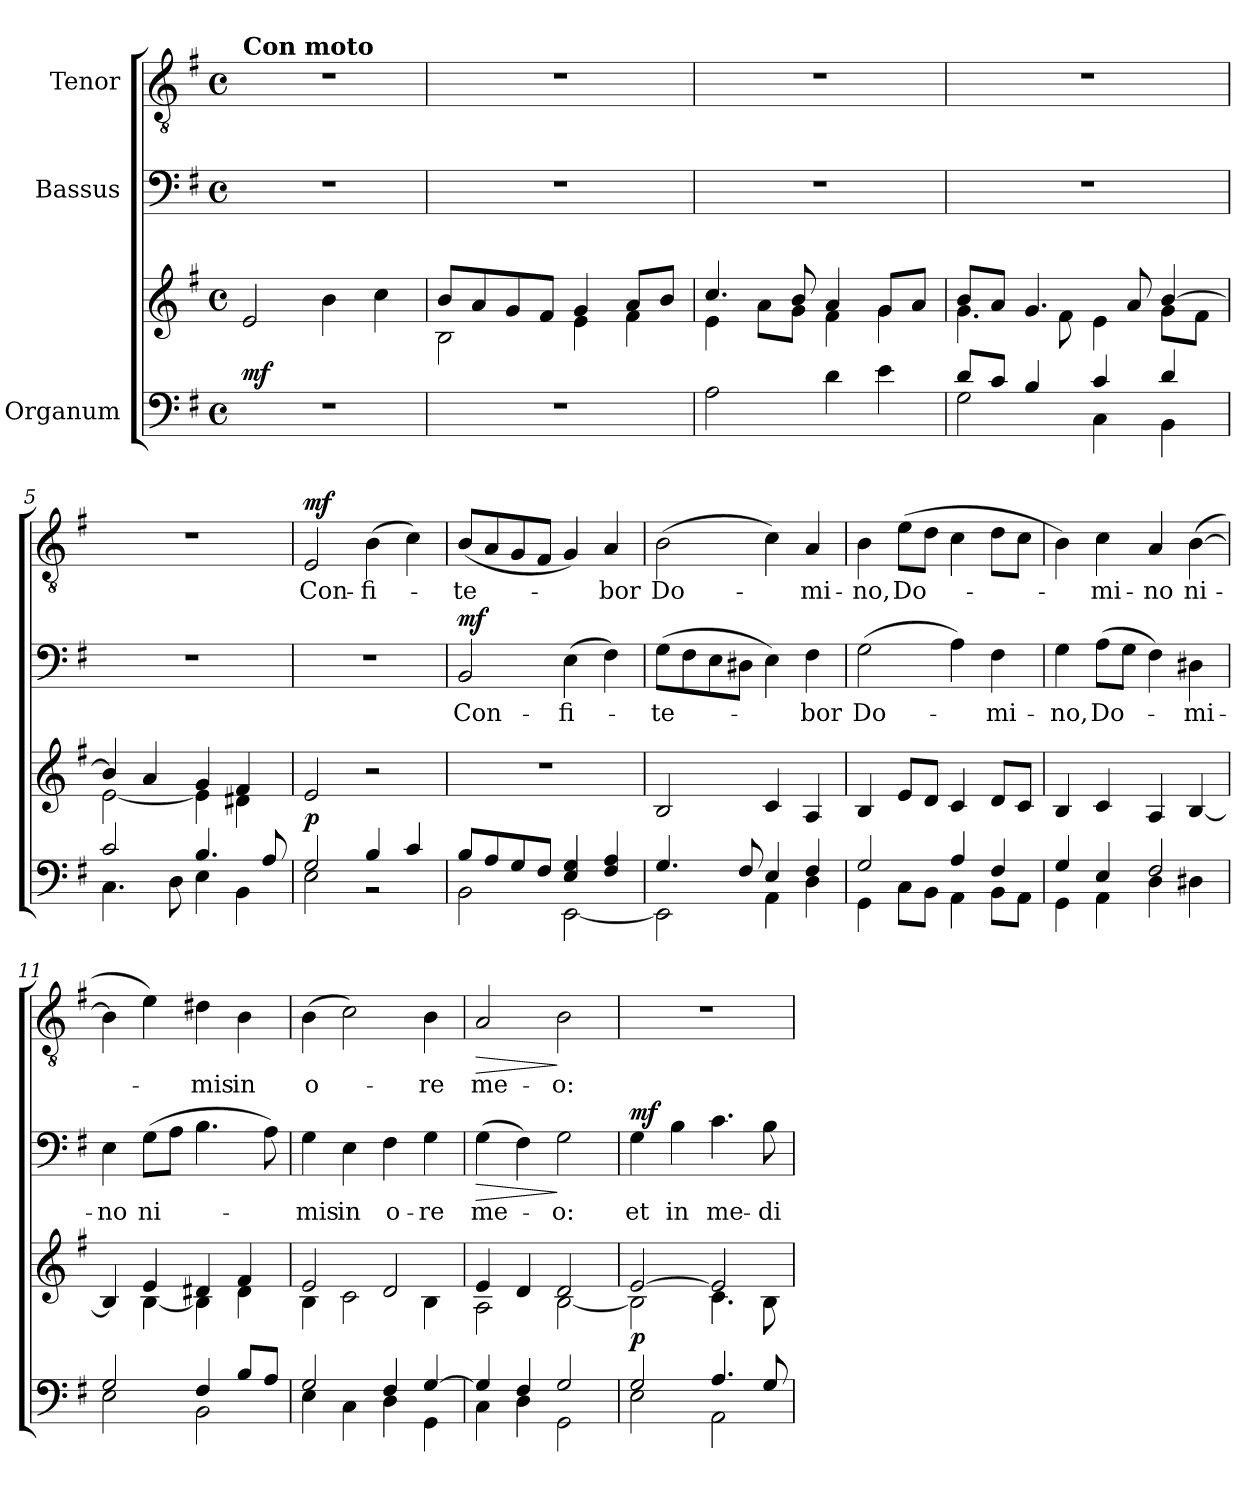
**kern	**kern	**dynam	**kern	**text	**dynam	**kern	**text	**dynam
*part3	*part3	*part3	*part2	*part2	*part2	*part1	*part1	*part1
*staff4	*staff3	*staff3/4	*staff2	*staff2	*staff2	*staff1	*staff1	*staff1
*I"Organum	*	*	*I"Bassus	*	*	*I"Tenor	*	*
*clefF4	*clefG2	*	*clefF4	*	*	*clefGv2	*	*
*k[f#]	*k[f#]	*	*k[f#]	*	*	*k[f#]	*	*
*M4/4	*M4/4	*	*M4/4	*	*	*M4/4	*	*
*met(c)	*met(c)	*	*met(c)	*	*	*met(c)	*	*
=1	=1	=1	=1	=1	=1	=1	=1	=1
!	!	!	!	!	!	!LO:TX:a:B:t=Con moto	!	!
!	!	!LO:DY:a=2	!	!	!	!	!	!
1r	2e/	mf	1r	.	.	1r	.	.
.	4b\	.	.	.	.	.	.	.
.	4cc\	.	.	.	.	.	.	.
=2	=2	=2	=2	=2	=2	=2	=2	=2
*	*^	*	*	*	*	*	*	*
1r	8b/L	2B\	.	1r	.	.	1r	.	.
.	8a/	.	.	.	.	.	.	.	.
.	8g/	.	.	.	.	.	.	.	.
.	8f#/J	.	.	.	.	.	.	.	.
.	4g/	4e\	.	.	.	.	.	.	.
.	8a/L	4f#\	.	.	.	.	.	.	.
.	8b/J	.	.	.	.	.	.	.	.
=3	=3	=3	=3	=3	=3	=3	=3	=3	=3
2A\	4.cc/	4e\	.	1r	.	.	1r	.	.
.	.	8a\L	.	.	.	.	.	.	.
.	8b/	8g\J	.	.	.	.	.	.	.
4d\	4a/	4f#\	.	.	.	.	.	.	.
4e\	8g/L	4g\	.	.	.	.	.	.	.
.	8a/J	.	.	.	.	.	.	.	.
=4	=4	=4	=4	=4	=4	=4	=4	=4	=4
*^	*	*	*	*	*	*	*	*	*
8d/L	2G\	8b/L	4.g\	.	1r	.	.	1r	.	.
8c/J	.	8a/J	.	.	.	.	.	.	.	.
4B/	.	4.g/	.	.	.	.	.	.	.	.
.	.	.	8f#\	.	.	.	.	.	.	.
4c/	4C\	.	4e\	.	.	.	.	.	.	.
.	.	8a/	.	.	.	.	.	.	.	.
4d/	4BB\	[4b/	8g\L	.	.	.	.	.	.	.
.	.	.	8f#\J	.	.	.	.	.	.	.
!!LO:LB:g=z
=5	=5	=5	=5	=5	=5	=5	=5	=5	=5	=5
2c/	4.C\	4b/]	[2e\	.	1r	.	.	1r	.	.
.	.	4a/	.	.	.	.	.	.	.	.
.	8D\	.	.	.	.	.	.	.	.	.
4.B/	4E\	4g/	4e\]	.	.	.	.	.	.	.
.	4BB\	4f#/	4d#X\	.	.	.	.	.	.	.
8A/	.	.	.	.	.	.	.	.	.	.
*	*	*v	*v	*	*	*	*	*	*	*
=6	=6	=6	=6	=6	=6	=6	=6	=6	=6
!	!	!	!LO:DY:a=2	!	!	!	!	!LO:LY:b	!LO:DY:a
2G/	2E\	2e/	p	1r	.	.	2E/	Con-	mf
!	!	!	!	!	!	!	!	!LO:LY:b	!
4B/	2r	2r	.	.	.	.	(4B\	-fi-	.
4c/	.	.	.	.	.	.	4c\)	.	.
=7	=7	=7	=7	=7	=7	=7	=7	=7	=7
!	!	!	!	!	!LO:LY:b	!LO:DY:a	!	!LO:LY:b	!
8B/L	2BB\	1r	.	2BB/	Con-	mf	(8B/L	-te-	.
8A/	.	.	.	.	.	.	8A/	.	.
8G/	.	.	.	.	.	.	8G/	.	.
8F#/J	.	.	.	.	.	.	8F#/J	.	.
!	!	!	!	!	!LO:LY:b	!	!	!	!
4E/ 4G/	[2EE\	.	.	(4E\	-fi-	.	4G/)	.	.
!	!	!	!	!	!	!	!	!LO:LY:b	!
4F#/ 4A/	.	.	.	4F#\)	.	.	4A/	-bor	.
=8	=8	=8	=8	=8	=8	=8	=8	=8	=8
!	!	!	!	!	!LO:LY:b	!	!	!LO:LY:b	!
4.G/	2EE\]	2B/	.	(8G\L	-te-	.	(2B\	Do-	.
.	.	.	.	8F#\	.	.	.	.	.
.	.	.	.	8E\	.	.	.	.	.
8F#/	.	.	.	8D#X\J	.	.	.	.	.
4E/	4AA\	4c/	.	4E\)	.	.	4c\)	.	.
!	!	!	!	!	!LO:LY:b	!	!	!LO:LY:b	!
4F#/	4D\	4A/	.	4F#\	-bor	.	4A/	-mi-	.
=9	=9	=9	=9	=9	=9	=9	=9	=9	=9
!	!	!	!	!	!LO:LY:b	!	!	!LO:LY:b	!
2G/	4GG\	4B/	.	(2G\	Do-	.	4B\	-no,	.
!	!	!	!	!	!	!	!	!LO:LY:b	!
.	8C\L	8e/L	.	.	.	.	(8e\L	Do-	.
.	8BB\J	8d/J	.	.	.	.	8d\J	.	.
4A/	4AA\	4c/	.	4A\)	.	.	4c\	.	.
!	!	!	!	!	!LO:LY:b	!	!	!	!
4F#/	8BB\L	8d/L	.	4F#\	-mi-	.	8d\L	.	.
.	8AA\J	8c/J	.	.	.	.	8c\J	.	.
!!LO:LB:g=z
=10	=10	=10	=10	=10	=10	=10	=10	=10	=10
!	!	!	!	!	!LO:LY:b	!	!	!	!
4G/	4GG\	4B/	.	4G\	-no,	.	4B\)	.	.
!	!	!	!	!	!LO:LY:b	!	!	!LO:LY:b	!
4E/	4AA\	4c/	.	(8A\L	Do-	.	4c\	-mi-	.
.	.	.	.	8G\J	.	.	.	.	.
!	!	!	!	!	!	!	!	!LO:LY:b	!
2F#/	4D\	4A/	.	4F#\)	.	.	4A/	-no	.
!	!	!	!	!	!LO:LY:b	!	!	!LO:LY:b	!
.	4D#X\	[4B/	.	4D#X\	-mi-	.	([4B\	ni-	.
=11	=11	=11	=11	=11	=11	=11	=11	=11	=11
*	*	*^	*	*	*	*	*	*	*
!	!	!	!	!	!	!LO:LY:b	!	!	!	!
2G/	2E\	4B/]	4ryy	.	4E\	-no	.	4B\]	.	.
!	!	!	!	!	!	!LO:LY:b	!	!	!	!
.	.	4e/	[4B\	.	(8G\L	ni-	.	4e\)	.	.
.	.	.	.	.	8A\J	.	.	.	.	.
!	!	!	!	!	!	!	!	!	!LO:LY:b	!
4F#/	2BB\	4d#X/	4B\]	.	4.B\	.	.	4d#X\	-mis	.
!	!	!	!	!	!	!	!	!	!LO:LY:b	!
8B/L	.	4f#/	4d#\	.	.	.	.	4B\	in	.
8A/J	.	.	.	.	8A\)	.	.	.	.	.
=12	=12	=12	=12	=12	=12	=12	=12	=12	=12	=12
!	!	!	!	!	!	!LO:LY:b	!	!	!LO:LY:b	!
2G/	4E\	2e/	4B\	.	4G\	-mis	.	(4B\	o-	.
!	!	!	!	!	!	!LO:LY:b	!	!	!	!
.	4C\	.	2c\	.	4E\	in	.	2c\)	.	.
!	!	!	!	!	!	!LO:LY:b	!	!	!	!
4F#/	4D\	2d/	.	.	4F#\	o-	.	.	.	.
!	!	!	!	!	!	!LO:LY:b	!	!	!LO:LY:b	!
[4G/	4GG\	.	4B\	.	4G\	-re	.	4B\	-re	.
=13	=13	=13	=13	=13	=13	=13	=13	=13	=13	=13
!	!	!	!	!	!	!LO:LY:b	!LO:HP:b	!	!LO:LY:b	!LO:HP:b
4G/]	4C\	4e/	2A\	.	(4G\	me-	>	2A/	me-	>
4F#/	4D\	4d/	.	.	4F#\)	.	.	.	.	.
!	!	!	!	!	!	!LO:LY:b	!	!	!LO:LY:b	!
2G/	2GG\	2d/	[2B\	.	2G\	-o:	]	2B\	-o:	]
=14	=14	=14	=14	=14	=14	=14	=14	=14	=14	=14
!	!	!	!	!LO:DY:a=2	!	!LO:LY:b	!LO:DY:a	!	!	!
2G/	2E\	[2e/	2B\]	p	4G\	et	mf	1r	.	.
!	!	!	!	!	!	!LO:LY:b	!	!	!	!
.	.	.	.	.	4B\	in	.	.	.	.
!	!	!	!	!	!	!LO:LY:b	!	!	!	!
4.A/	2AA\	2e/]	4.c\	.	4.c\	me-	.	.	.	.
!	!	!	!	!	!	!LO:LY:b	!	!	!	!
8G/	.	.	8B\	.	8B\	-di-	.	.	.	.
*v	*v	*	*	*	*	*	*	*	*	*
*	*v	*v	*	*	*	*	*	*	*
=	=	=	=	=	=	=	=	=
*-	*-	*-	*-	*-	*-	*-	*-	*-
